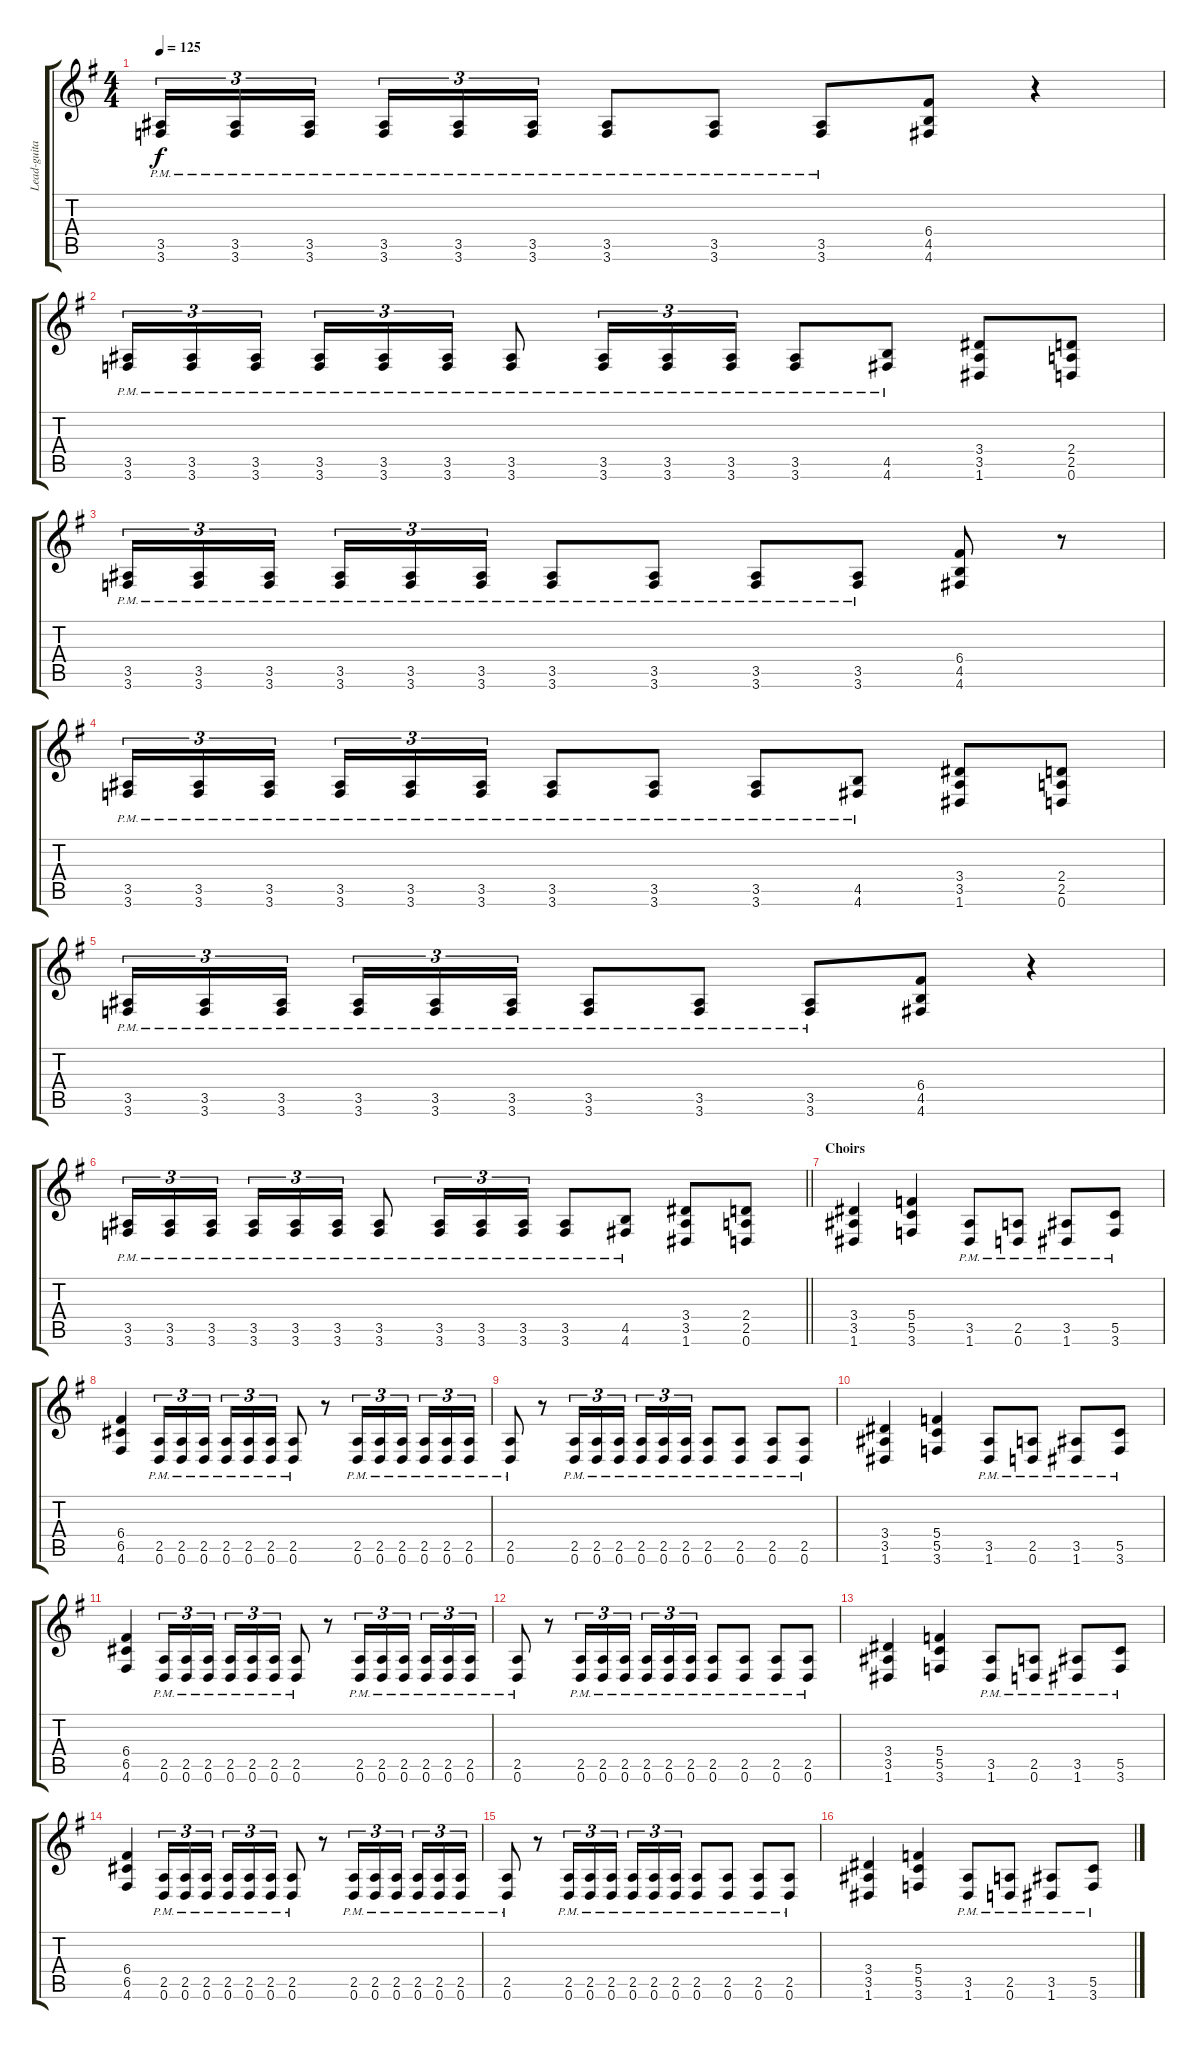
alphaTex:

\track ("Lead-guitars - Galder" "Lead-guita") {instrument distortionguitar}
\staff {score tabs}
\tuning (D4 A3 F3 C3 G2 D2) {hide}
\ts (4 4)
\tempo 125
\clef g2
\ks g
(3.5{pm} 3.6{pm}).16{tu (3 2) dy f} (3.5{pm} 3.6{pm}).16{tu (3 2)} (3.5{pm} 3.6{pm}).16{tu (3 2)} (3.5{pm} 3.6{pm}).16{tu (3 2)} (3.5{pm} 3.6{pm}).16{tu (3 2)} (3.5{pm} 3.6{pm}).16{tu (3 2)} (3.5{pm} 3.6{pm}).8 (3.5{pm} 3.6{pm}).8 (3.5{pm} 3.6{pm}).8 (6.4 4.5 4.6).8 r.4 |
(3.5{pm} 3.6{pm}).16{tu (3 2)} (3.5{pm} 3.6{pm}).16{tu (3 2)} (3.5{pm} 3.6{pm}).16{tu (3 2)} (3.5{pm} 3.6{pm}).16{tu (3 2)} (3.5{pm} 3.6{pm}).16{tu (3 2)} (3.5{pm} 3.6{pm}).16{tu (3 2)} (3.5{pm} 3.6{pm}).8 (3.5{pm} 3.6{pm}).16{tu (3 2)} (3.5{pm} 3.6{pm}).16{tu (3 2)} (3.5{pm} 3.6{pm}).16{tu (3 2)} (3.5{pm} 3.6{pm}).8 (4.5{pm} 4.6{pm}).8 (3.4 3.5 1.6).8 (2.4 2.5 0.6).8 |
(3.5{pm} 3.6{pm}).16{tu (3 2)} (3.5{pm} 3.6{pm}).16{tu (3 2)} (3.5{pm} 3.6{pm}).16{tu (3 2)} (3.5{pm} 3.6{pm}).16{tu (3 2)} (3.5{pm} 3.6{pm}).16{tu (3 2)} (3.5{pm} 3.6{pm}).16{tu (3 2)} (3.5{pm} 3.6{pm}).8 (3.5{pm} 3.6{pm}).8 (3.5{pm} 3.6{pm}).8 (3.5{pm} 3.6{pm}).8 (6.4 4.5 4.6).8 r.8 |
(3.5{pm} 3.6{pm}).16{tu (3 2)} (3.5{pm} 3.6{pm}).16{tu (3 2)} (3.5{pm} 3.6{pm}).16{tu (3 2)} (3.5{pm} 3.6{pm}).16{tu (3 2)} (3.5{pm} 3.6{pm}).16{tu (3 2)} (3.5{pm} 3.6{pm}).16{tu (3 2)} (3.5{pm} 3.6{pm}).8 (3.5{pm} 3.6{pm}).8 (3.5{pm} 3.6{pm}).8 (4.5{pm} 4.6{pm}).8 (3.4 3.5 1.6).8 (2.4 2.5 0.6).8 |
(3.5{pm} 3.6{pm}).16{tu (3 2)} (3.5{pm} 3.6{pm}).16{tu (3 2)} (3.5{pm} 3.6{pm}).16{tu (3 2)} (3.5{pm} 3.6{pm}).16{tu (3 2)} (3.5{pm} 3.6{pm}).16{tu (3 2)} (3.5{pm} 3.6{pm}).16{tu (3 2)} (3.5{pm} 3.6{pm}).8 (3.5{pm} 3.6{pm}).8 (3.5{pm} 3.6{pm}).8 (6.4 4.5 4.6).8 r.4 |
\barLineRight lightlight
(3.5{pm} 3.6{pm}).16{tu (3 2)} (3.5{pm} 3.6{pm}).16{tu (3 2)} (3.5{pm} 3.6{pm}).16{tu (3 2)} (3.5{pm} 3.6{pm}).16{tu (3 2)} (3.5{pm} 3.6{pm}).16{tu (3 2)} (3.5{pm} 3.6{pm}).16{tu (3 2)} (3.5{pm} 3.6{pm}).8 (3.5{pm} 3.6{pm}).16{tu (3 2)} (3.5{pm} 3.6{pm}).16{tu (3 2)} (3.5{pm} 3.6{pm}).16{tu (3 2)} (3.5{pm} 3.6{pm}).8 (4.5{pm} 4.6{pm}).8 (3.4 3.5 1.6).8 (2.4 2.5 0.6).8 |
\section ("" "Choirs")
(3.4 3.5 1.6).4 (5.4 5.5 3.6).4 (3.5{pm} 1.6{pm}).8 (2.5{pm} 0.6{pm}).8 (3.5{pm} 1.6{pm}).8 (5.5{pm} 3.6{pm}).8 |
(6.4 6.5 4.6).4 (2.5{pm} 0.6{pm}).16{tu (3 2)} (2.5{pm} 0.6{pm}).16{tu (3 2)} (2.5{pm} 0.6{pm}).16{tu (3 2)} (2.5{pm} 0.6{pm}).16{tu (3 2)} (2.5{pm} 0.6{pm}).16{tu (3 2)} (2.5{pm} 0.6{pm}).16{tu (3 2)} (2.5{pm} 0.6{pm}).8 r.8 (2.5{pm} 0.6{pm}).16{tu (3 2)} (2.5{pm} 0.6{pm}).16{tu (3 2)} (2.5{pm} 0.6{pm}).16{tu (3 2)} (2.5{pm} 0.6{pm}).16{tu (3 2)} (2.5{pm} 0.6{pm}).16{tu (3 2)} (2.5{pm} 0.6{pm}).16{tu (3 2)} |
(2.5{pm} 0.6{pm}).8 r.8 (2.5{pm} 0.6{pm}).16{tu (3 2)} (2.5{pm} 0.6{pm}).16{tu (3 2)} (2.5{pm} 0.6{pm}).16{tu (3 2)} (2.5{pm} 0.6{pm}).16{tu (3 2)} (2.5{pm} 0.6{pm}).16{tu (3 2)} (2.5{pm} 0.6{pm}).16{tu (3 2)} (2.5{pm} 0.6{pm}).8 (2.5{pm} 0.6{pm}).8 (2.5{pm} 0.6{pm}).8 (2.5{pm} 0.6{pm}).8 |
(3.4 3.5 1.6).4 (5.4 5.5 3.6).4 (3.5{pm} 1.6{pm}).8 (2.5{pm} 0.6{pm}).8 (3.5{pm} 1.6{pm}).8 (5.5{pm} 3.6{pm}).8 |
(6.4 6.5 4.6).4 (2.5{pm} 0.6{pm}).16{tu (3 2)} (2.5{pm} 0.6{pm}).16{tu (3 2)} (2.5{pm} 0.6{pm}).16{tu (3 2)} (2.5{pm} 0.6{pm}).16{tu (3 2)} (2.5{pm} 0.6{pm}).16{tu (3 2)} (2.5{pm} 0.6{pm}).16{tu (3 2)} (2.5{pm} 0.6{pm}).8 r.8 (2.5{pm} 0.6{pm}).16{tu (3 2)} (2.5{pm} 0.6{pm}).16{tu (3 2)} (2.5{pm} 0.6{pm}).16{tu (3 2)} (2.5{pm} 0.6{pm}).16{tu (3 2)} (2.5{pm} 0.6{pm}).16{tu (3 2)} (2.5{pm} 0.6{pm}).16{tu (3 2)} |
(2.5{pm} 0.6{pm}).8 r.8 (2.5{pm} 0.6{pm}).16{tu (3 2)} (2.5{pm} 0.6{pm}).16{tu (3 2)} (2.5{pm} 0.6{pm}).16{tu (3 2)} (2.5{pm} 0.6{pm}).16{tu (3 2)} (2.5{pm} 0.6{pm}).16{tu (3 2)} (2.5{pm} 0.6{pm}).16{tu (3 2)} (2.5{pm} 0.6{pm}).8 (2.5{pm} 0.6{pm}).8 (2.5{pm} 0.6{pm}).8 (2.5{pm} 0.6{pm}).8 |
(3.4 3.5 1.6).4 (5.4 5.5 3.6).4 (3.5{pm} 1.6{pm}).8 (2.5{pm} 0.6{pm}).8 (3.5{pm} 1.6{pm}).8 (5.5{pm} 3.6{pm}).8 |
(6.4 6.5 4.6).4 (2.5{pm} 0.6{pm}).16{tu (3 2)} (2.5{pm} 0.6{pm}).16{tu (3 2)} (2.5{pm} 0.6{pm}).16{tu (3 2)} (2.5{pm} 0.6{pm}).16{tu (3 2)} (2.5{pm} 0.6{pm}).16{tu (3 2)} (2.5{pm} 0.6{pm}).16{tu (3 2)} (2.5{pm} 0.6{pm}).8 r.8 (2.5{pm} 0.6{pm}).16{tu (3 2)} (2.5{pm} 0.6{pm}).16{tu (3 2)} (2.5{pm} 0.6{pm}).16{tu (3 2)} (2.5{pm} 0.6{pm}).16{tu (3 2)} (2.5{pm} 0.6{pm}).16{tu (3 2)} (2.5{pm} 0.6{pm}).16{tu (3 2)} |
(2.5{pm} 0.6{pm}).8 r.8 (2.5{pm} 0.6{pm}).16{tu (3 2)} (2.5{pm} 0.6{pm}).16{tu (3 2)} (2.5{pm} 0.6{pm}).16{tu (3 2)} (2.5{pm} 0.6{pm}).16{tu (3 2)} (2.5{pm} 0.6{pm}).16{tu (3 2)} (2.5{pm} 0.6{pm}).16{tu (3 2)} (2.5{pm} 0.6{pm}).8 (2.5{pm} 0.6{pm}).8 (2.5{pm} 0.6{pm}).8 (2.5{pm} 0.6{pm}).8 |
(3.4 3.5 1.6).4 (5.4 5.5 3.6).4 (3.5{pm} 1.6{pm}).8 (2.5{pm} 0.6{pm}).8 (3.5{pm} 1.6{pm}).8 (5.5{pm} 3.6{pm}).8
